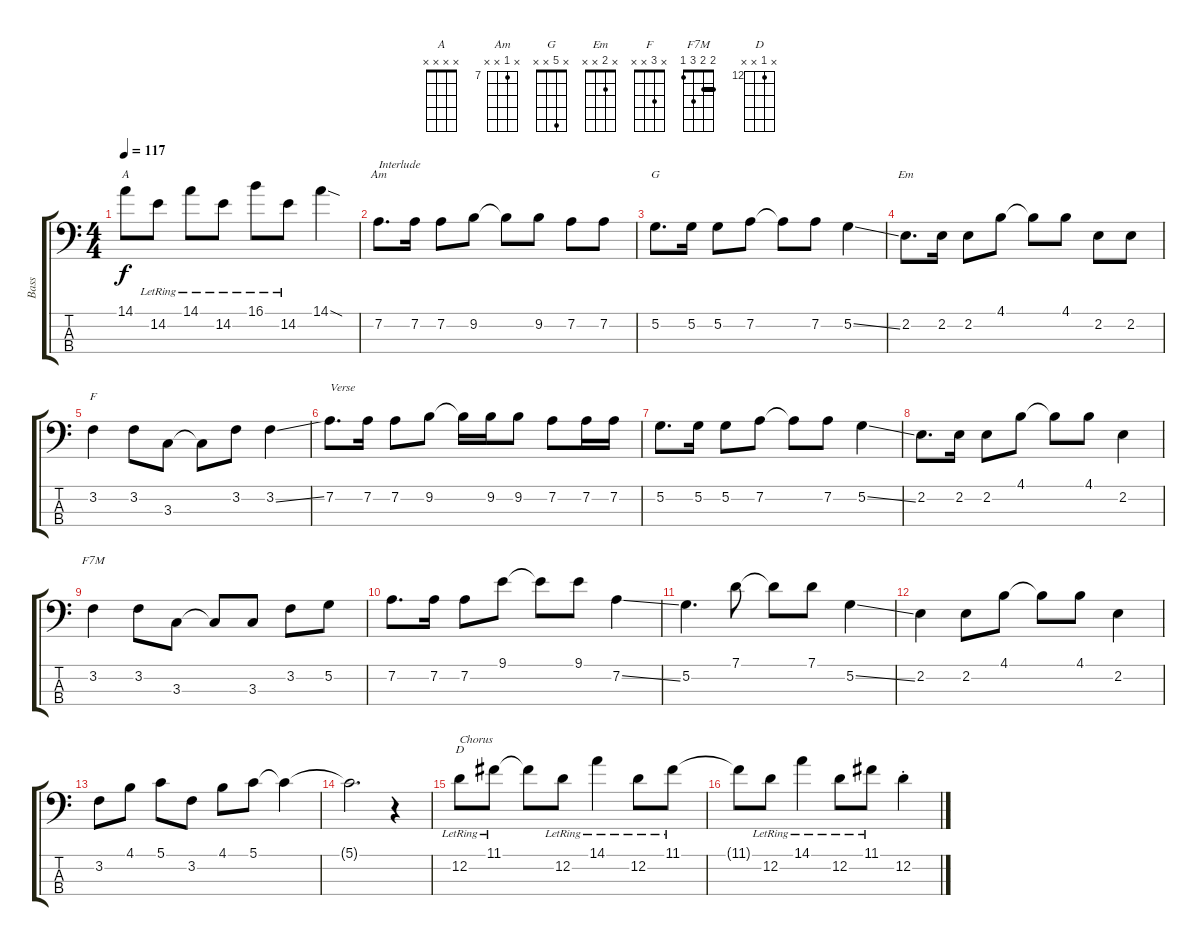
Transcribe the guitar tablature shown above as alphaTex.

\track ("Bass" "Bass") {instrument electricbasspick}
\staff {score tabs}
\tuning (G2 D2 A1 E1) {hide}
\chord ("A" x x x x)
\chord ("Am" x 7 x x) {firstfret 7}
\chord ("G" x 5 x x)
\chord ("Em" x 2 x x)
\chord ("F" x 3 x x)
\chord ("F7M" 2 2 3 1) {barre 2}
\chord ("D" x 12 x x) {firstfret 12}
\ts (4 4)
\tempo 117
\clef f4
\ks c
14.1{t}.8{ch "A" dy f} 14.2{lr}.8 14.1{lr}.8 14.2{lr}.8 16.1{lr}.8 14.2{lr}.8 14.1{sod}.4 |
7.2.8{d ch "Am" txt "Interlude"} 7.2.16 7.2.8 9.2.8 9.2{t}.8 9.2.8 7.2.8 7.2.8 |
5.2.8{d ch "G"} 5.2.16 5.2.8 7.2.8 7.2{t}.8 7.2.8 5.2{ss}.4 |
2.2.8{d ch "Em"} 2.2.16 2.2.8 4.1.8 4.1{t}.8 4.1.8 2.2.8 2.2.8 |
3.2.4{ch "F"} 3.2.8 3.3.8 3.3{t}.8 3.2.8 3.2{ss}.4 |
7.2.8{d txt "Verse"} 7.2.16 7.2.8 9.2.8 9.2{t}.16 9.2.16 9.2.8 7.2.8 7.2.16 7.2.16 |
5.2.8{d} 5.2.16 5.2.8 7.2.8 7.2{t}.8 7.2.8 5.2{ss}.4 |
2.2.8{d} 2.2.16 2.2.8 4.1.8 4.1{t}.8 4.1.8 2.2.4 |
3.2.4{ch "F7M"} 3.2.8 3.3.8 3.3{t}.8 3.3.8 3.2.8 5.2.8 |
7.2.8{d} 7.2.16 7.2.8 9.1.8 9.1{t}.8 9.1.8 7.2{ss}.4 |
5.2.4{d} 7.1.8 7.1{t}.8 7.1.8 5.2{ss}.4 |
2.2.4 2.2.8 4.1.8 4.1{t}.8 4.1.8 2.2.4 |
3.2.8 4.1.8 5.1.8 3.2.8 4.1.8 5.1.8 5.1{t}.4 |
5.1{t}.2{d} r.4 |
12.2{lr}.8{ch "D" txt "Chorus"} 11.1{lr}.8 11.1{t}.8 12.2{lr}.8 14.1{lr}.4 12.2{lr}.8 11.1{lr}.8 |
11.1{t}.8 12.2{lr}.8 14.1{lr}.4 12.2{lr}.8 11.1{lr}.8 12.2{st}.4
